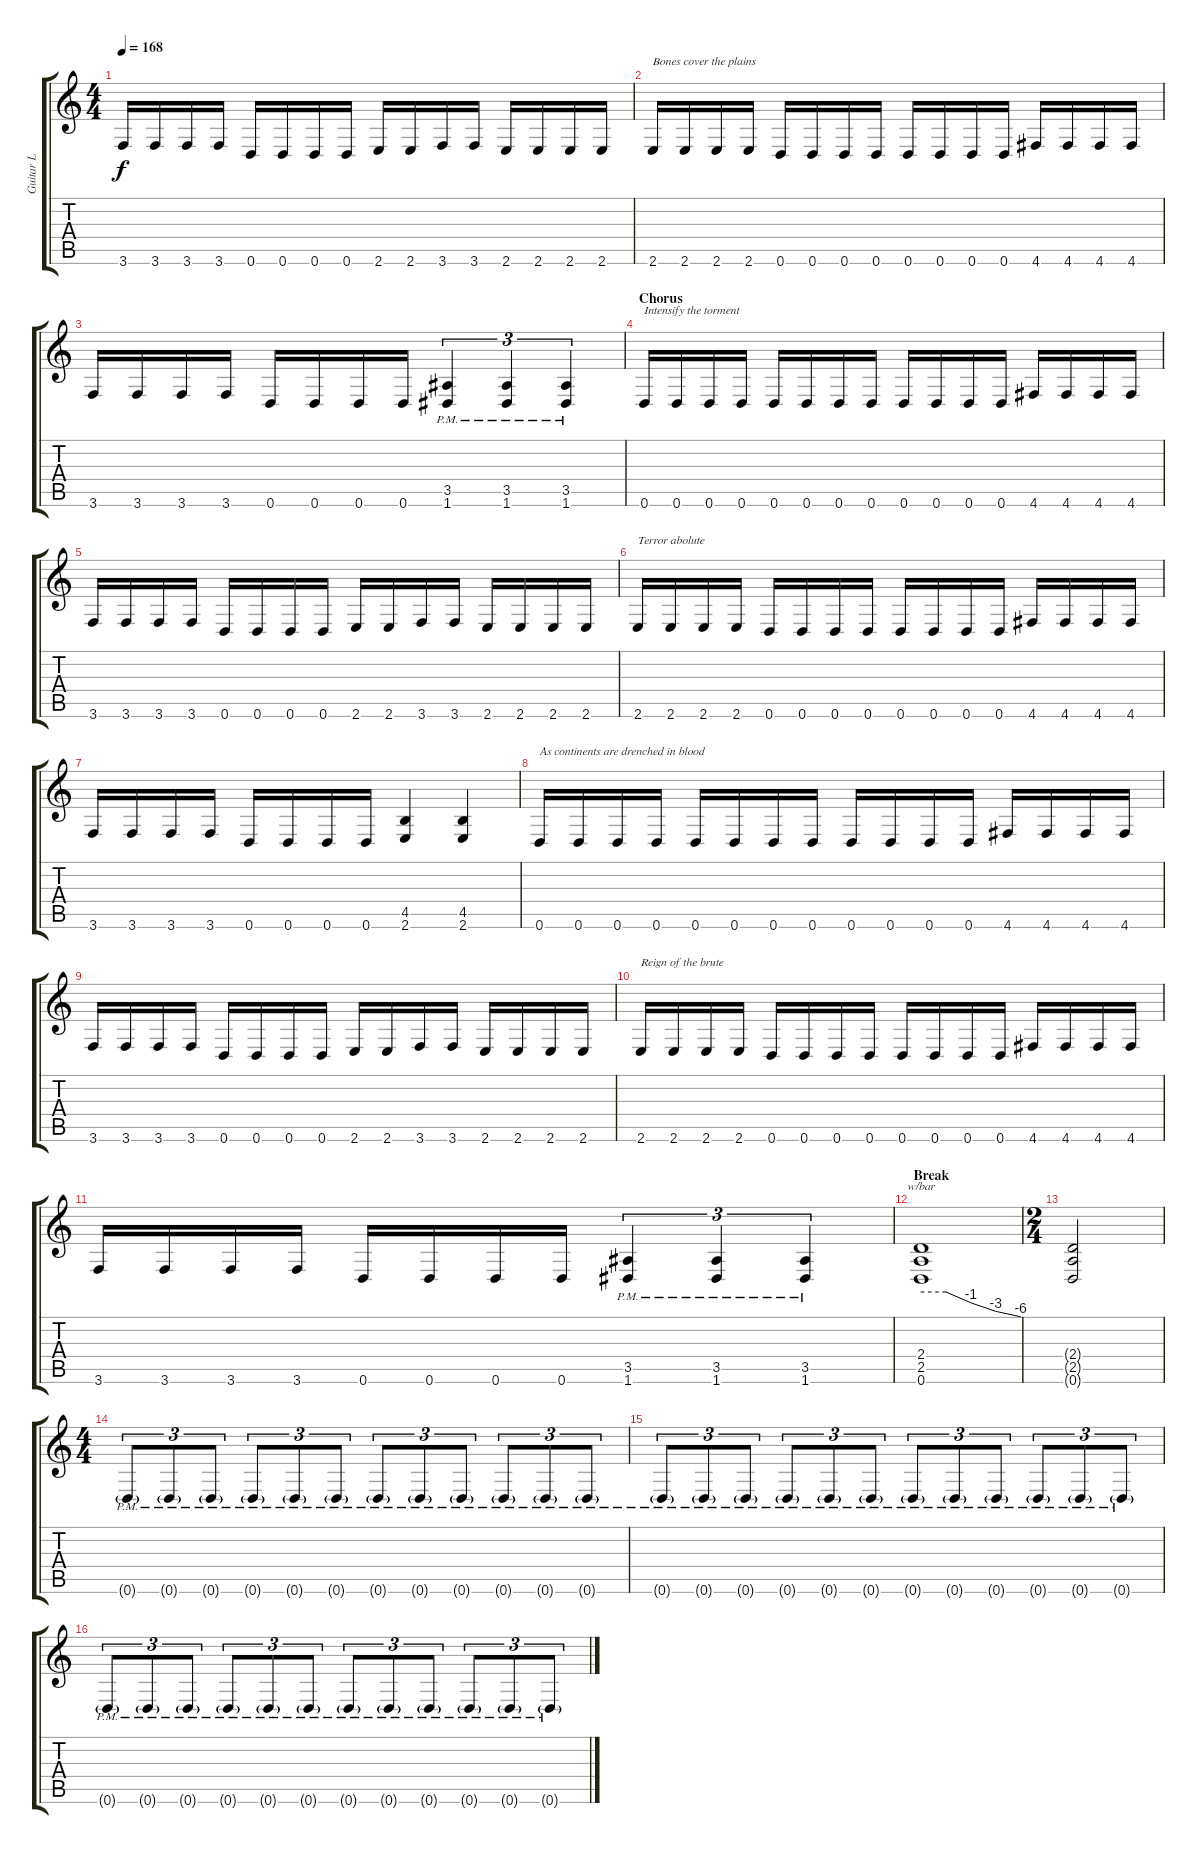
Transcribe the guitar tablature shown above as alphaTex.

\track ("Guitar L" "Guitar L") {instrument distortionguitar}
\staff {score tabs}
\tuning (D4 A3 F3 C3 G2 D2) {hide}
\ts (4 4)
\tempo 168
\clef g2
\ks c
3.6.16{dy f} 3.6.16 3.6.16 3.6.16 0.6.16 0.6.16 0.6.16 0.6.16 2.6.16 2.6.16 3.6.16 3.6.16 2.6.16 2.6.16 2.6.16 2.6.16 |
2.6.16{txt "Bones cover the plains"} 2.6.16 2.6.16 2.6.16 0.6.16 0.6.16 0.6.16 0.6.16 0.6.16 0.6.16 0.6.16 0.6.16 4.6.16 4.6.16 4.6.16 4.6.16 |
3.6.16 3.6.16 3.6.16 3.6.16 0.6.16 0.6.16 0.6.16 0.6.16 (3.5{pm} 1.6{pm}).4{tu (3 2)} (3.5{pm} 1.6{pm}).4{tu (3 2)} (3.5{pm} 1.6{pm}).4{tu (3 2)} |
\section ("" "Chorus")
0.6.16{txt "Intensify the torment"} 0.6.16 0.6.16 0.6.16 0.6.16 0.6.16 0.6.16 0.6.16 0.6.16 0.6.16 0.6.16 0.6.16 4.6.16 4.6.16 4.6.16 4.6.16 |
3.6.16 3.6.16 3.6.16 3.6.16 0.6.16 0.6.16 0.6.16 0.6.16 2.6.16 2.6.16 3.6.16 3.6.16 2.6.16 2.6.16 2.6.16 2.6.16 |
2.6.16{txt "Terror abolute"} 2.6.16 2.6.16 2.6.16 0.6.16 0.6.16 0.6.16 0.6.16 0.6.16 0.6.16 0.6.16 0.6.16 4.6.16 4.6.16 4.6.16 4.6.16 |
3.6.16 3.6.16 3.6.16 3.6.16 0.6.16 0.6.16 0.6.16 0.6.16 (4.5 2.6).4 (4.5 2.6).4 |
0.6.16{txt "As continents are drenched in blood"} 0.6.16 0.6.16 0.6.16 0.6.16 0.6.16 0.6.16 0.6.16 0.6.16 0.6.16 0.6.16 0.6.16 4.6.16 4.6.16 4.6.16 4.6.16 |
3.6.16 3.6.16 3.6.16 3.6.16 0.6.16 0.6.16 0.6.16 0.6.16 2.6.16 2.6.16 3.6.16 3.6.16 2.6.16 2.6.16 2.6.16 2.6.16 |
2.6.16{txt "Reign of the brute"} 2.6.16 2.6.16 2.6.16 0.6.16 0.6.16 0.6.16 0.6.16 0.6.16 0.6.16 0.6.16 0.6.16 4.6.16 4.6.16 4.6.16 4.6.16 |
3.6.16 3.6.16 3.6.16 3.6.16 0.6.16 0.6.16 0.6.16 0.6.16 (3.5{pm} 1.6{pm}).4{tu (3 2)} (3.5{pm} 1.6{pm}).4{tu (3 2)} (3.5{pm} 1.6{pm}).4{tu (3 2)} |
\section ("" "Break")
(2.4 2.5 0.6).1{tbe (custom default 0 0 15 0 30 -4 45 -12 60 -24)} |
\ts (2 4)
(2.4{t} 2.5{t} 0.6{t}).2 |
\ts (4 4)
0.6{g pm}.8{tu (3 2)} 0.6{g pm}.8{tu (3 2)} 0.6{g pm}.8{tu (3 2)} 0.6{g pm}.8{tu (3 2)} 0.6{g pm}.8{tu (3 2)} 0.6{g pm}.8{tu (3 2)} 0.6{g pm}.8{tu (3 2)} 0.6{g pm}.8{tu (3 2)} 0.6{g pm}.8{tu (3 2)} 0.6{g pm}.8{tu (3 2)} 0.6{g pm}.8{tu (3 2)} 0.6{g pm}.8{tu (3 2)} |
0.6{g pm}.8{tu (3 2)} 0.6{g pm}.8{tu (3 2)} 0.6{g pm}.8{tu (3 2)} 0.6{g pm}.8{tu (3 2)} 0.6{g pm}.8{tu (3 2)} 0.6{g pm}.8{tu (3 2)} 0.6{g pm}.8{tu (3 2)} 0.6{g pm}.8{tu (3 2)} 0.6{g pm}.8{tu (3 2)} 0.6{g pm}.8{tu (3 2)} 0.6{g pm}.8{tu (3 2)} 0.6{g pm}.8{tu (3 2)} |
0.6{g pm}.8{tu (3 2)} 0.6{g pm}.8{tu (3 2)} 0.6{g pm}.8{tu (3 2)} 0.6{g pm}.8{tu (3 2)} 0.6{g pm}.8{tu (3 2)} 0.6{g pm}.8{tu (3 2)} 0.6{g pm}.8{tu (3 2)} 0.6{g pm}.8{tu (3 2)} 0.6{g pm}.8{tu (3 2)} 0.6{g pm}.8{tu (3 2)} 0.6{g pm}.8{tu (3 2)} 0.6{g pm}.8{tu (3 2)}
